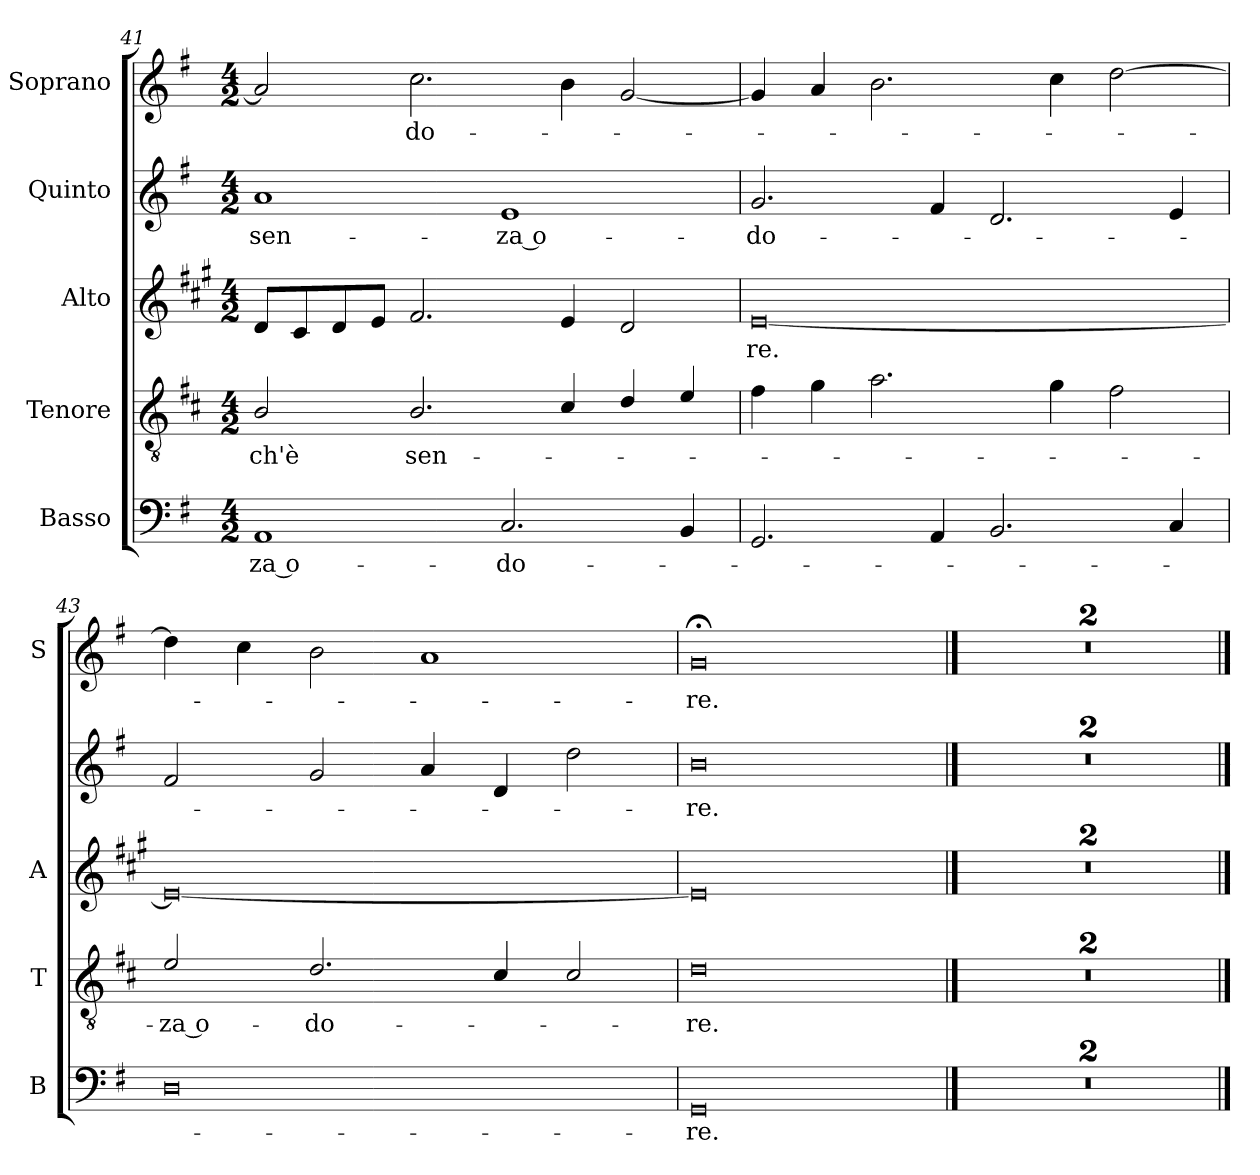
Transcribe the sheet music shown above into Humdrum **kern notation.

**kern	**text	**kern	**text	**kern	**text	**kern	**text	**kern	**text
*part5	*part5	*part4	*part4	*part3	*part3	*part2	*part2	*part1	*part1
*staff5	*staff5	*staff4	*staff4	*staff3	*staff3	*staff2	*staff2	*staff1	*staff1
*I"Basso	*	*I"Tenore	*	*I"Alto	*	*I"Quinto	*	*I"Soprano	*
*I'B	*	*I'T	*	*I'A	*	*	*	*I'S	*
*clefF4	*	*clefGv2	*	*clefG2	*	*clefG2	*	*clefG2	*
*	*	*ITrd4c7	*	*ITrd1c2	*	*	*	*	*
*k[f#]	*	*k[f#]	*	*k[f#]	*	*k[f#]	*	*k[f#]	*
*G:	*	*G:	*	*G:	*	*G:	*	*G:	*
*M4/2	*	*M4/2	*	*M4/2	*	*M4/2	*	*M4/2	*
=41	=41	=41	=41	=41	=41	=41	=41	=41	=41
!	!LO:LY:b	!	!LO:LY:b	!	!	!	!LO:LY:b	!	!
1AA	-za o-	2E/	ch'è	8c/L	.	1a	sen-	2a/]	.
.	.	.	.	8B/	.	.	.	.	.
.	.	.	.	8c/	.	.	.	.	.
.	.	.	.	8d/J	.	.	.	.	.
!	!	!	!LO:LY:b	!	!	!	!	!	!LO:LY:b
.	.	2.E/	sen-	2.e/	.	.	.	2.cc\	-do-
!	!LO:LY:b	!	!	!	!	!	!LO:LY:b	!	!
2.C/	-do-	.	.	.	.	1e	-za o-	.	.
.	.	4F#/	.	4d/	.	.	.	4b\	.
.	.	4G/	.	2c/	.	.	.	[2g/	.
4BB/	.	4A/	.	.	.	.	.	.	.
=42	=42	=42	=42	=42	=42	=42	=42	=42	=42
!	!	!	!	!	!LO:LY:b	!	!LO:LY:b	!	!
2.GG/	.	4B\	.	[0d	-re.	2.g/	-do-	4g/]	.
.	.	4c\	.	.	.	.	.	4a/	.
.	.	2.d\	.	.	.	.	.	2.b\	.
4AA/	.	.	.	.	.	4f#/	.	.	.
2.BB/	.	.	.	.	.	2.d/	.	.	.
.	.	4c\	.	.	.	.	.	4cc\	.
.	.	2B\	.	.	.	.	.	[2dd\	.
4C/	.	.	.	.	.	4e/	.	.	.
!!LO:LB:g=z
=43	=43	=43	=43	=43	=43	=43	=43	=43	=43
!	!	!	!LO:LY:b	!	!	!	!	!	!
0D	.	2A/	-za o-	0d_	.	2f#/	.	4dd\]	.
.	.	.	.	.	.	.	.	4cc\	.
!	!	!	!LO:LY:b	!	!	!	!	!	!
.	.	2.G/	-do-	.	.	2g/	.	2b\	.
.	.	.	.	.	.	4a/	.	1a	.
.	.	4F#/	.	.	.	4d/	.	.	.
.	.	2F#/	.	.	.	2dd\	.	.	.
=44	=44	=44	=44	=44	=44	=44	=44	=44	=44
!	!LO:LY:b	!	!LO:LY:b	!	!	!	!LO:LY:b	!	!LO:LY:b
0GG	-re.	0G	-re.	0d]	.	0b	-re.	0g;<	-re.
==45	==45	==45	==45	==45	==45	==45	==45	==45	==45
0r	.	0r	.	0r	.	0r	.	0r	.
=46	=46	=46	=46	=46	=46	=46	=46	=46	=46
0r	.	0r	.	0r	.	0r	.	0r	.
==	==	==	==	==	==	==	==	==	==
*-	*-	*-	*-	*-	*-	*-	*-	*-	*-
